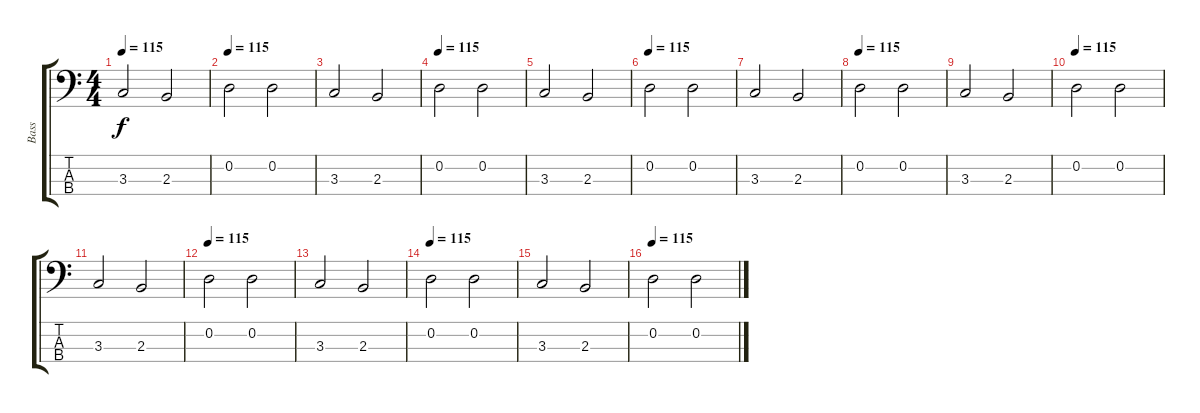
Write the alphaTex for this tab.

\track ("Bass" "Bass") {instrument electricbasspick}
\staff {score tabs}
\tuning (G2 D2 A1 E1) {hide}
\ts (4 4)
\tempo 115
\clef f4
\ks c
3.3.2{dy f} 2.3.2 |
\tempo 115
0.2.2 0.2.2 |
3.3.2 2.3.2 |
\tempo 115
0.2.2 0.2.2 |
3.3.2 2.3.2 |
\tempo 115
0.2.2 0.2.2 |
3.3.2 2.3.2 |
\tempo 115
0.2.2 0.2.2 |
3.3.2 2.3.2 |
\tempo 115
0.2.2 0.2.2 |
3.3.2 2.3.2 |
\tempo 115
0.2.2 0.2.2 |
3.3.2 2.3.2 |
\tempo 115
0.2.2 0.2.2 |
3.3.2 2.3.2 |
\tempo 115
0.2.2 0.2.2
